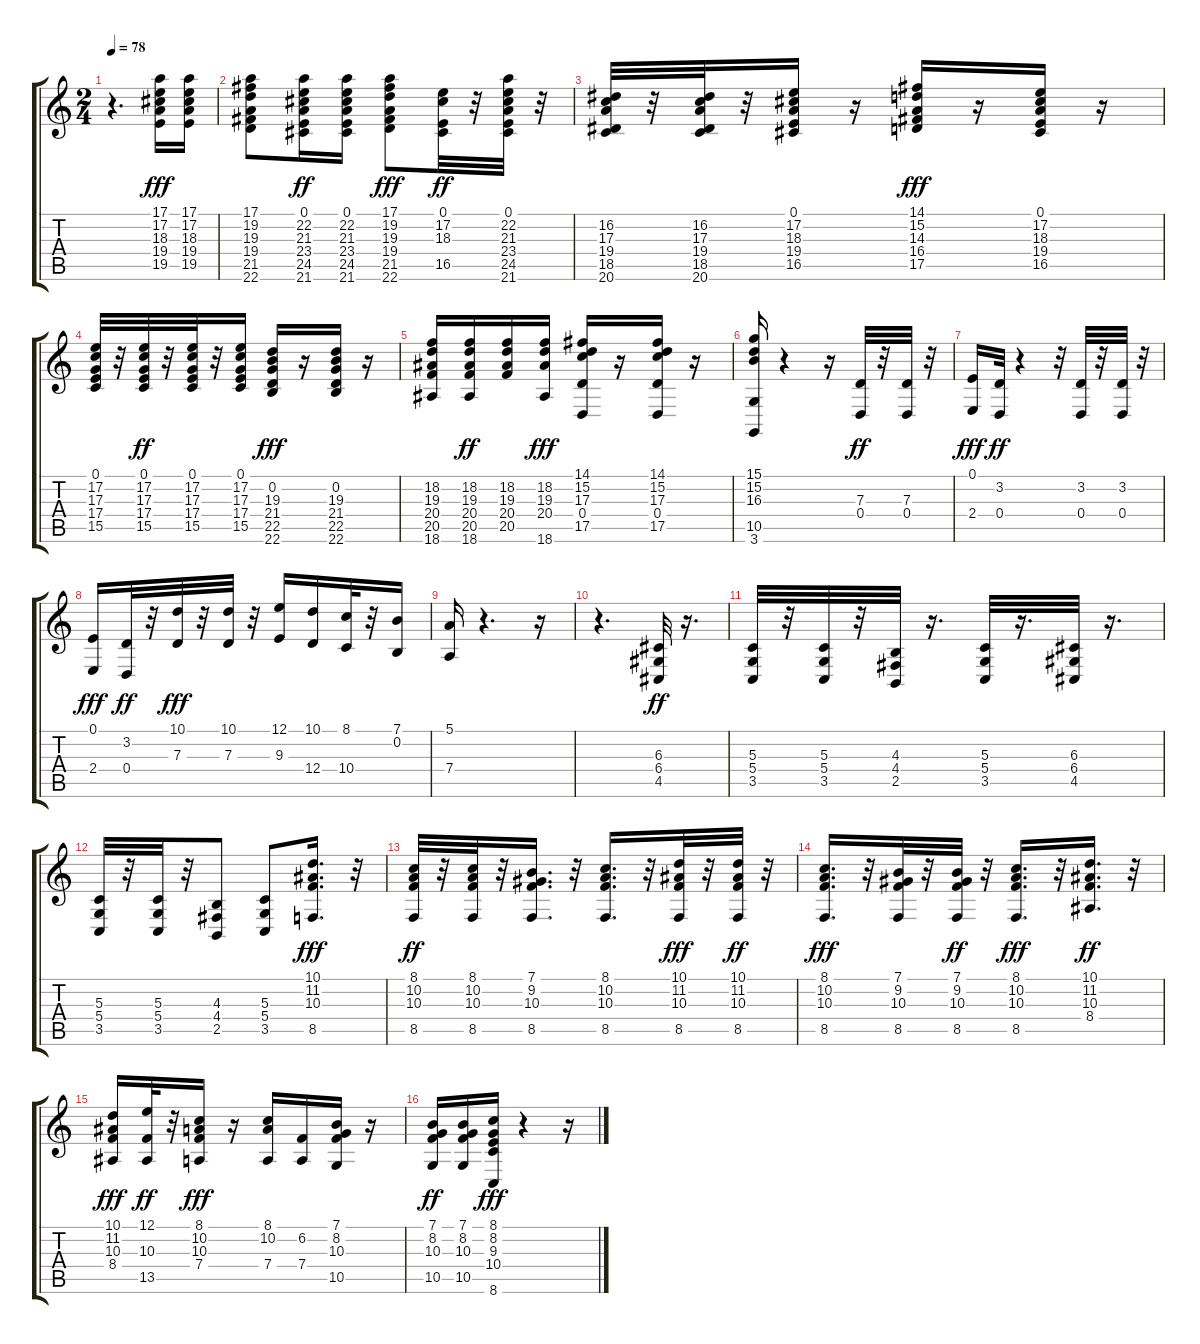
\track "" {instrument stringensemble1}
\staff {score tabs}
\tuning (E4 B3 G3 D3 A2 E2) {hide}
\ts (2 4)
\tempo 78
\clef g2
\ks c
r.4{d dy fff} (17.1 17.2 18.3 19.4 19.5).16 (17.1 17.2 18.3 19.4 19.5).16 |
(17.1 19.2 19.3 19.4 21.5 22.6).8 (0.1 22.2 21.3 23.4 24.5 21.6).16{dy ff} (0.1 22.2 21.3 23.4 24.5 21.6).16 (17.1 19.2 19.3 19.4 21.5 22.6).8{dy fff} (0.1 17.2 18.3 16.5).32{dy ff} r.32 (0.1 22.2 21.3 23.4 24.5 21.6).32 r.32 |
(16.2 17.3 19.4 18.5 20.6).32 r.32 (16.2 17.3 19.4 18.5 20.6).32 r.32 (0.1 17.2 18.3 19.4 16.5).16 r.16 (14.1 15.2 14.3 16.4 17.5).16{dy fff} r.16 (0.1 17.2 18.3 19.4 16.5).16 r.16 |
(0.1 17.2 17.3 17.4 15.5).32 r.32 (0.1 17.2 17.3 17.4 15.5).32{dy ff} r.32 (0.1 17.2 17.3 17.4 15.5).32 r.32 (0.1 17.2 17.3 17.4 15.5).16 (0.2 19.3 21.4 22.5 22.6).16{dy fff} r.16 (0.2 19.3 21.4 22.5 22.6).16 r.16 |
(18.2 19.3 20.4 20.5 18.6).16 (18.2 19.3 20.4 20.5 18.6).16{dy ff} (18.2 19.3 20.4 20.5).16 (18.2 19.3 20.4 18.6).16{dy fff} (14.1 15.2 17.3 0.4 17.5).16 r.16 (14.1 15.2 17.3 0.4 17.5).16 r.16 |
(15.1 15.2 16.3 10.5 3.6).16 r.4 r.16 (7.3 0.4).32{dy ff} r.32 (7.3 0.4).32 r.32 |
(0.1 2.4).16{dy fff} (3.2 0.4).32{dy ff} r.4 r.32 (3.2 0.4).32 r.32 (3.2 0.4).32 r.32 |
(0.1 2.4).16{dy fff} (3.2 0.4).32{dy ff} r.32 (10.1 7.3).32{dy fff} r.32 (10.1 7.3).32 r.32 (12.1 9.3).16 (10.1 12.4).16 (8.1 10.4).32 r.32 (7.1 0.2).16 |
(5.1 7.4).16 r.4{d} r.16 |
r.4{d} (6.3 6.4 4.5).32{dy ff} r.16{d} |
(5.3 5.4 3.5).32 r.32 (5.3 5.4 3.5).32 r.32 (4.3 4.4 2.5).32 r.16{d} (5.3 5.4 3.5).32 r.16{d} (6.3 6.4 4.5).32 r.16{d} |
(5.3 5.4 3.5).32 r.32 (5.3 5.4 3.5).32 r.32 (4.3 4.4 2.5).8 (5.3 5.4 3.5).8 (10.1 11.2 10.3 8.5).16{d dy fff} r.32 |
(8.1 10.2 10.3 8.5).32{dy ff} r.32 (8.1 10.2 10.3 8.5).32 r.32 (7.1 9.2 10.3 8.5).16{d} r.32 (8.1 10.2 10.3 8.5).16{d} r.32 (10.1 11.2 10.3 8.5).32{dy fff} r.32 (10.1 11.2 10.3 8.5).32{dy ff} r.32 |
(8.1 10.2 10.3 8.5).16{d dy fff} r.32 (7.1 9.2 10.3 8.5).32 r.32 (7.1 9.2 10.3 8.5).32{dy ff} r.32 (8.1 10.2 10.3 8.5).16{d dy fff} r.32 (10.1 11.2 10.3 8.4).16{d dy ff} r.32 |
(10.1 11.2 10.3 8.4).16{dy fff} (12.1 10.3 13.5).32{dy ff} r.32 (8.1 10.2 10.3 7.4).16{dy fff} r.16 (8.1 10.2 7.4).16 (6.2 7.4).16 (7.1 8.2 10.3 10.5).16 r.16 |
(7.1 8.2 10.3 10.5).16{dy ff} (7.1 8.2 10.3 10.5).16 (8.1 8.2 9.3 10.4 8.6).16{dy fff} r.4 r.16
